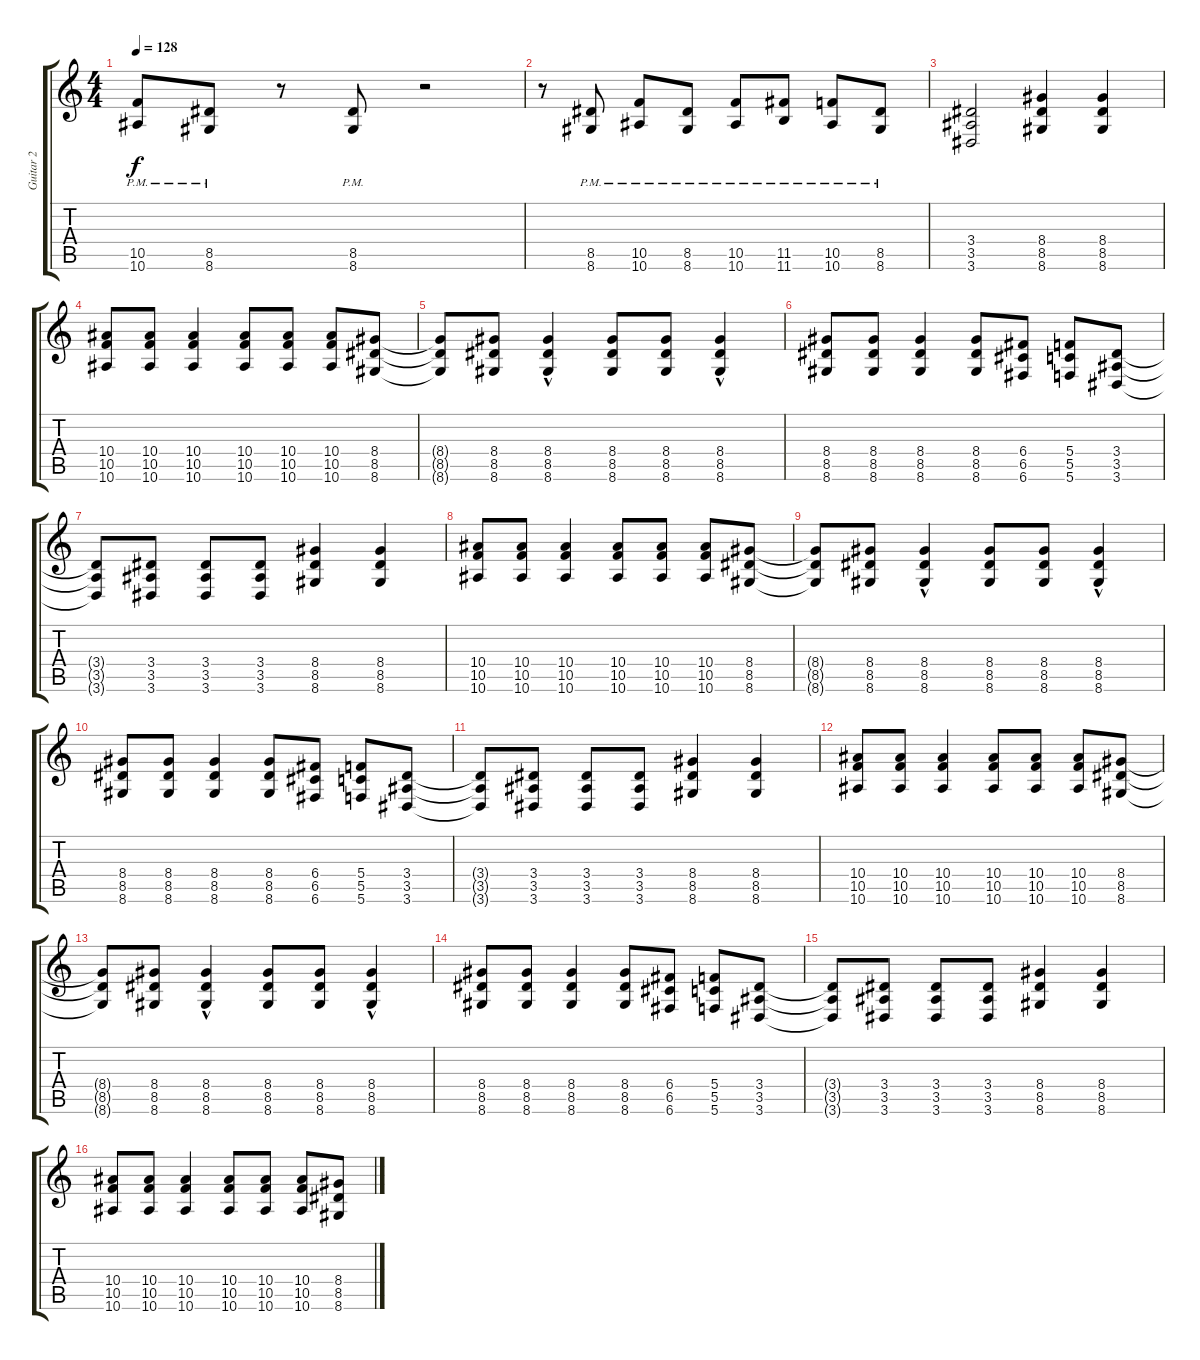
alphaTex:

\track ("Guitar 2" "Guitar 2") {instrument distortionguitar}
\staff {score tabs}
\tuning (D4 A3 F3 C3 G2 C2) {hide}
\ts (4 4)
\tempo 128
\clef g2
\ks c
(10.5{pm} 10.6{pm}).8{dy f} (8.5{pm} 8.6{pm}).8 r.8 (8.5{pm} 8.6{pm}).8 r.2 |
r.8 (8.5{pm} 8.6{pm}).8 (10.5{pm} 10.6{pm}).8 (8.5{pm} 8.6{pm}).8 (10.5{pm} 10.6{pm}).8 (11.5{pm} 11.6{pm}).8 (10.5{pm} 10.6{pm}).8 (8.5{pm} 8.6{pm}).8 |
(3.4 3.5 3.6).2 (8.4 8.5 8.6).4 (8.4 8.5 8.6).4 |
(10.4 10.5 10.6).8 (10.4 10.5 10.6).8 (10.4 10.5 10.6).4 (10.4 10.5 10.6).8 (10.4 10.5 10.6).8 (10.4 10.5 10.6).8 (8.4 8.5 8.6).8 |
(8.4{t} 8.5{t} 8.6{t}).8 (8.4 8.5 8.6).8 (8.4 8.5{hac} 8.6).4 (8.4 8.5 8.6).8 (8.4 8.5 8.6).8 (8.4 8.5{hac} 8.6).4 |
(8.4 8.5 8.6).8 (8.4 8.5 8.6).8 (8.4 8.5 8.6).4 (8.4 8.5 8.6).8 (6.4 6.5 6.6).8 (5.4 5.5 5.6).8 (3.4 3.5 3.6).8 |
(3.4{t} 3.5{t} 3.6{t}).8 (3.4 3.5 3.6).8 (3.4 3.5 3.6).8 (3.4 3.5 3.6).8 (8.4 8.5 8.6).4 (8.4 8.5 8.6).4 |
(10.4 10.5 10.6).8 (10.4 10.5 10.6).8 (10.4 10.5 10.6).4 (10.4 10.5 10.6).8 (10.4 10.5 10.6).8 (10.4 10.5 10.6).8 (8.4 8.5 8.6).8 |
(8.4{t} 8.5{t} 8.6{t}).8 (8.4 8.5 8.6).8 (8.4 8.5{hac} 8.6).4 (8.4 8.5 8.6).8 (8.4 8.5 8.6).8 (8.4 8.5{hac} 8.6).4 |
(8.4 8.5 8.6).8 (8.4 8.5 8.6).8 (8.4 8.5 8.6).4 (8.4 8.5 8.6).8 (6.4 6.5 6.6).8 (5.4 5.5 5.6).8 (3.4 3.5 3.6).8 |
(3.4{t} 3.5{t} 3.6{t}).8 (3.4 3.5 3.6).8 (3.4 3.5 3.6).8 (3.4 3.5 3.6).8 (8.4 8.5 8.6).4 (8.4 8.5 8.6).4 |
(10.4 10.5 10.6).8 (10.4 10.5 10.6).8 (10.4 10.5 10.6).4 (10.4 10.5 10.6).8 (10.4 10.5 10.6).8 (10.4 10.5 10.6).8 (8.4 8.5 8.6).8 |
(8.4{t} 8.5{t} 8.6{t}).8 (8.4 8.5 8.6).8 (8.4 8.5{hac} 8.6).4 (8.4 8.5 8.6).8 (8.4 8.5 8.6).8 (8.4 8.5{hac} 8.6).4 |
(8.4 8.5 8.6).8 (8.4 8.5 8.6).8 (8.4 8.5 8.6).4 (8.4 8.5 8.6).8 (6.4 6.5 6.6).8 (5.4 5.5 5.6).8 (3.4 3.5 3.6).8 |
(3.4{t} 3.5{t} 3.6{t}).8 (3.4 3.5 3.6).8 (3.4 3.5 3.6).8 (3.4 3.5 3.6).8 (8.4 8.5 8.6).4 (8.4 8.5 8.6).4 |
(10.4 10.5 10.6).8 (10.4 10.5 10.6).8 (10.4 10.5 10.6).4 (10.4 10.5 10.6).8 (10.4 10.5 10.6).8 (10.4 10.5 10.6).8 (8.4 8.5 8.6).8
